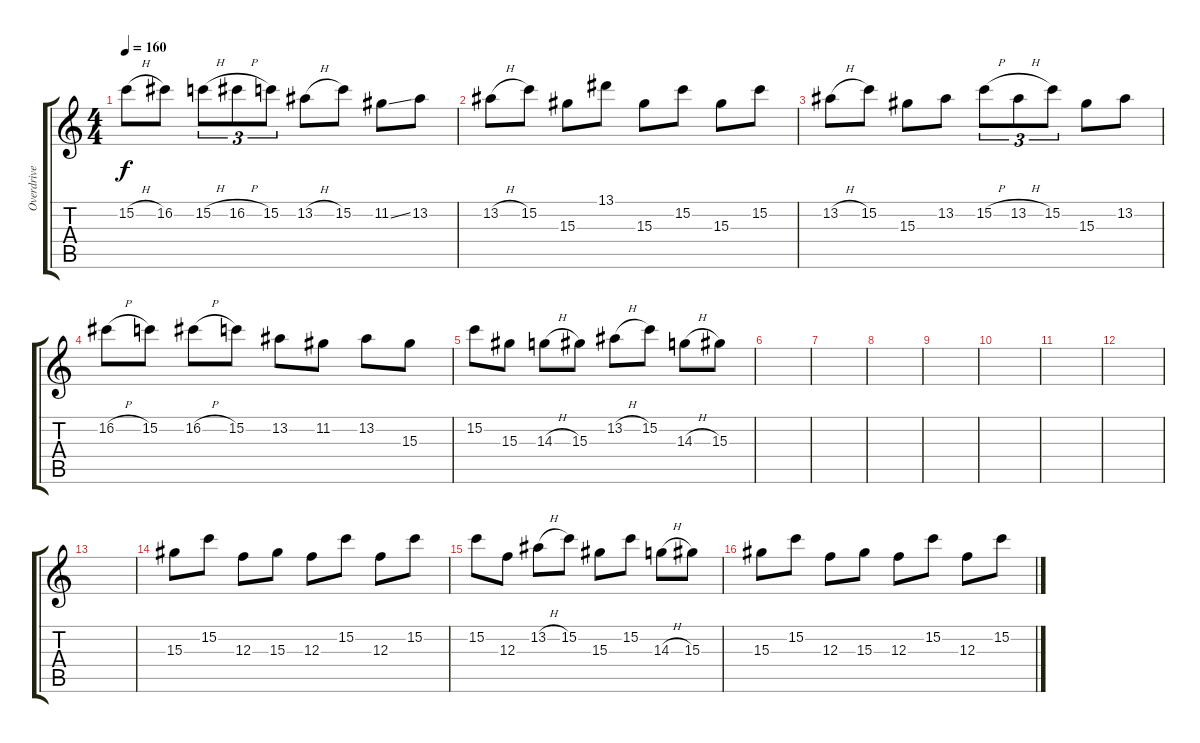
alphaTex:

\track ("Overdrive w/ Neck Pickup" "Overdrive ") {instrument overdrivenguitar}
\staff {score tabs}
\tuning (D4 A3 F3 C3 G2 C2) {hide}
\ts (4 4)
\tempo 160
\clef g2
\ks c
15.2{h}.8{dy f} 16.2.8 15.2{h}.8{tu (3 2)} 16.2{h}.8{tu (3 2)} 15.2.8{tu (3 2)} 13.2{h}.8 15.2.8 11.2{ss}.8 13.2.8 |
13.2{h}.8 15.2.8 15.3.8 13.1.8 15.3.8 15.2.8 15.3.8 15.2.8 |
13.2{h}.8 15.2.8 15.3.8 13.2.8 15.2{h}.8{tu (3 2)} 13.2{h}.8{tu (3 2)} 15.2.8{tu (3 2)} 15.3.8 13.2.8 |
16.2{h}.8 15.2.8 16.2{h}.8 15.2.8 13.2.8 11.2.8 13.2.8 15.3.8 |
15.2.8 15.3.8 14.3{h}.8 15.3.8 13.2{h}.8 15.2.8 14.3{h}.8 15.3.8 |
|
|
|
|
|
|
|
|
15.3.8 15.2.8 12.3.8 15.3.8 12.3.8 15.2.8 12.3.8 15.2.8 |
15.2.8 12.3.8 13.2{h}.8 15.2.8 15.3.8 15.2.8 14.3{h}.8 15.3.8 |
15.3.8 15.2.8 12.3.8 15.3.8 12.3.8 15.2.8 12.3.8 15.2.8
